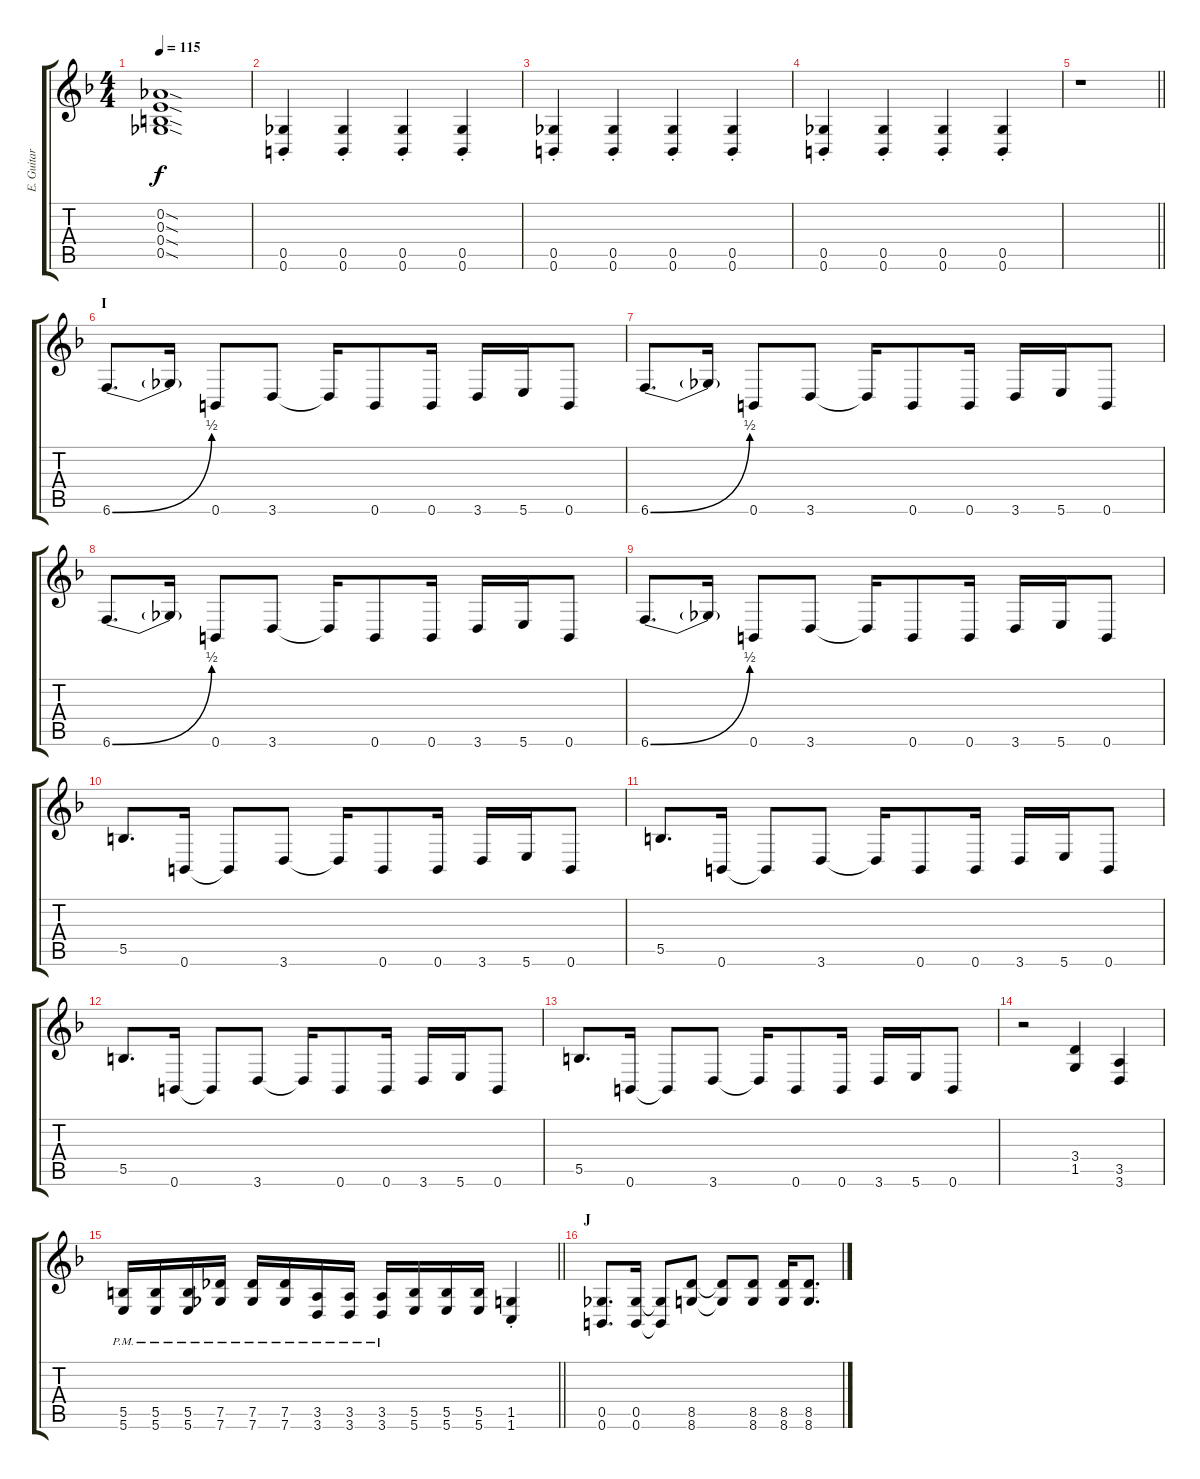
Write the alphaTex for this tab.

\track ("E. Guitar III" "E. Guitar ") {instrument overdrivenguitar}
\staff {score tabs}
\tuning (Db4 Ab3 E3 B2 Gb2 B1) {hide}
\ts (4 4)
\tempo 115
\clef g2
\ks f
(0.2{sod t} 0.3{sod t} 0.4{sod t} 0.5{sod t}).1{dy f} |
(0.5{st} 0.6{st}).4 (0.5{st} 0.6{st}).4 (0.5{st} 0.6{st}).4 (0.5{st} 0.6{st}).4 |
(0.5{st} 0.6{st}).4 (0.5{st} 0.6{st}).4 (0.5{st} 0.6{st}).4 (0.5{st} 0.6{st}).4 |
(0.5{st} 0.6{st}).4 (0.5{st} 0.6{st}).4 (0.5{st} 0.6{st}).4 (0.5{st} 0.6{st}).4 |
\barLineRight lightlight
r.1 |
\section ("" "I")
6.6{be (bend 0 0 60 2)}.8{d} 6.6{t}.16 0.6.8 3.6.8 3.6{t}.16 0.6.8 0.6.16 3.6.16 5.6.16 0.6.8 |
6.6{be (bend 0 0 60 2)}.8{d} 6.6{t}.16 0.6.8 3.6.8 3.6{t}.16 0.6.8 0.6.16 3.6.16 5.6.16 0.6.8 |
6.6{be (bend 0 0 60 2)}.8{d} 6.6{t}.16 0.6.8 3.6.8 3.6{t}.16 0.6.8 0.6.16 3.6.16 5.6.16 0.6.8 |
6.6{be (bend 0 0 60 2)}.8{d} 6.6{t}.16 0.6.8 3.6.8 3.6{t}.16 0.6.8 0.6.16 3.6.16 5.6.16 0.6.8 |
5.5.8{d} 0.6.16 0.6{t}.8 3.6.8 3.6{t}.16 0.6.8 0.6.16 3.6.16 5.6.16 0.6.8 |
5.5.8{d} 0.6.16 0.6{t}.8 3.6.8 3.6{t}.16 0.6.8 0.6.16 3.6.16 5.6.16 0.6.8 |
5.5.8{d} 0.6.16 0.6{t}.8 3.6.8 3.6{t}.16 0.6.8 0.6.16 3.6.16 5.6.16 0.6.8 |
5.5.8{d} 0.6.16 0.6{t}.8 3.6.8 3.6{t}.16 0.6.8 0.6.16 3.6.16 5.6.16 0.6.8 |
r.2 (3.4 1.5).4 (3.5 3.6).4 |
\barLineRight lightlight
(5.5{pm} 5.6{pm}).16 (5.5{pm} 5.6{pm}).16 (5.5{pm} 5.6{pm}).16 (7.5{pm} 7.6{pm}).16 (7.5{pm} 7.6{pm}).16 (7.5{pm} 7.6{pm}).16 (3.5{pm} 3.6{pm}).16 (3.5{pm} 3.6{pm}).16 (3.5{pm} 3.6{pm}).16 (5.5 5.6).16 (5.5 5.6).16 (5.5 5.6).16 (1.5{st} 1.6{st}).4 |
\section ("" "J")
(0.5 0.6).8{d} (0.5 0.6).16 (0.5{t} 0.6{t}).8 (8.5 8.6).8 (8.5{t} 8.6{t}).8 (8.5 8.6).8 (8.5 8.6).16 (8.5 8.6).8{d}
